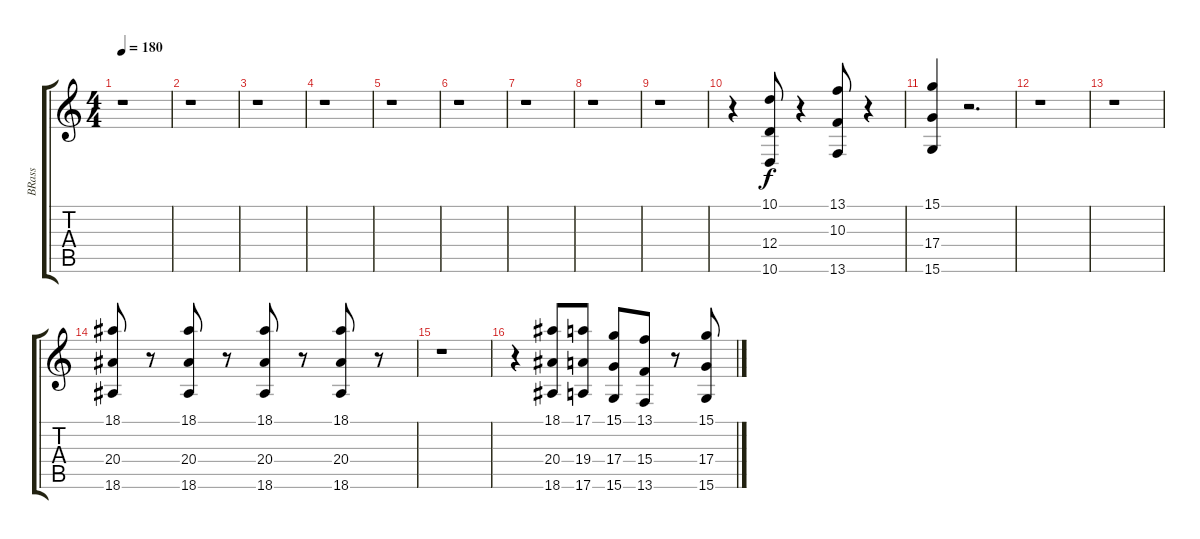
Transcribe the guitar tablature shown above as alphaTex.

\track ("BRass" "BRass") {instrument brasssection}
\staff {score tabs}
\tuning (E4 B3 G3 D3 A2 E2) {hide}
\ts (4 4)
\tempo 180
\clef g2
\ks c
r.1{dy f} |
r.1 |
r.1 |
r.1 |
r.1 |
r.1 |
r.1 |
r.1 |
r.1 |
r.4 (10.1 12.4 10.6).8 r.4 (13.1 10.3 13.6).8 r.4 |
(15.1 17.4 15.6).4 r.2{d} |
r.1 |
r.1 |
(18.1 20.4 18.6).8 r.8 (18.1 20.4 18.6).8 r.8 (18.1 20.4 18.6).8 r.8 (18.1 20.4 18.6).8 r.8 |
r.1 |
r.4 (18.1 20.4 18.6).8 (17.1 19.4 17.6).8 (15.1 17.4 15.6).8 (13.1 15.4 13.6).8 r.8 (15.1 17.4 15.6).8
